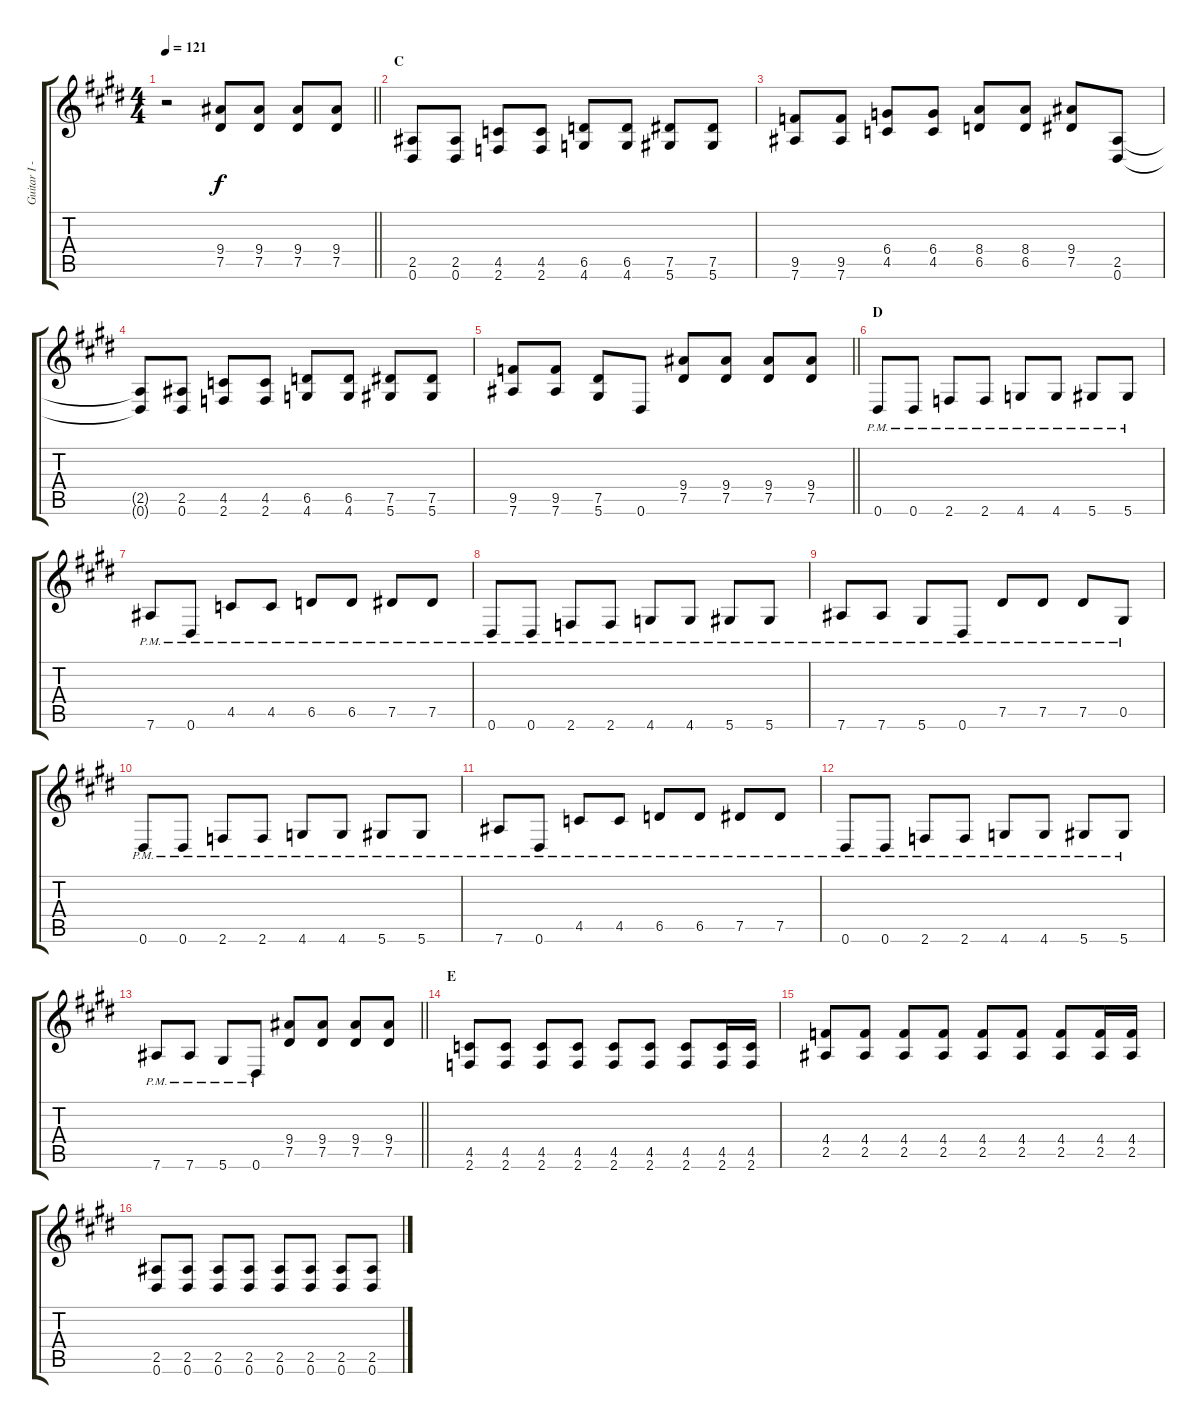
\track ("Guitar I - Gotoh Masafumi" "Guitar I -") {instrument overdrivenguitar}
\staff {score tabs}
\tuning (Eb4 Bb3 Gb3 Db3 Ab2 Eb2) {hide}
\ts (4 4)
\tempo 121
\clef g2
\barLineRight lightlight
\ks e
r.2{dy f} (9.4 7.5).8 (9.4 7.5).8 (9.4 7.5).8 (9.4 7.5).8 |
\section ("" "C")
(2.5 0.6).8 (2.5 0.6).8 (4.5 2.6).8 (4.5 2.6).8 (6.5 4.6).8 (6.5 4.6).8 (7.5 5.6).8 (7.5 5.6).8 |
(9.5 7.6).8 (9.5 7.6).8 (6.4 4.5).8 (6.4 4.5).8 (8.4 6.5).8 (8.4 6.5).8 (9.4 7.5).8 (2.5 0.6).8 |
(2.5{t} 0.6{t}).8 (2.5 0.6).8 (4.5 2.6).8 (4.5 2.6).8 (6.5 4.6).8 (6.5 4.6).8 (7.5 5.6).8 (7.5 5.6).8 |
\barLineRight lightlight
(9.5 7.6).8 (9.5 7.6).8 (7.5 5.6).8 0.6.8 (9.4 7.5).8 (9.4 7.5).8 (9.4 7.5).8 (9.4 7.5).8 |
\section ("" "D")
0.6{pm}.8 0.6{pm}.8 2.6{pm}.8 2.6{pm}.8 4.6{pm}.8 4.6{pm}.8 5.6{pm}.8 5.6{pm}.8 |
7.6{pm}.8 0.6{pm}.8 4.5{pm}.8 4.5{pm}.8 6.5{pm}.8 6.5{pm}.8 7.5{pm}.8 7.5{pm}.8 |
0.6{pm}.8 0.6{pm}.8 2.6{pm}.8 2.6{pm}.8 4.6{pm}.8 4.6{pm}.8 5.6{pm}.8 5.6{pm}.8 |
7.6{pm}.8 7.6{pm}.8 5.6{pm}.8 0.6{pm}.8 7.5{pm}.8 7.5{pm}.8 7.5{pm}.8 0.5{pm}.8 |
0.6{pm}.8 0.6{pm}.8 2.6{pm}.8 2.6{pm}.8 4.6{pm}.8 4.6{pm}.8 5.6{pm}.8 5.6{pm}.8 |
7.6{pm}.8 0.6{pm}.8 4.5{pm}.8 4.5{pm}.8 6.5{pm}.8 6.5{pm}.8 7.5{pm}.8 7.5{pm}.8 |
0.6{pm}.8 0.6{pm}.8 2.6{pm}.8 2.6{pm}.8 4.6{pm}.8 4.6{pm}.8 5.6{pm}.8 5.6{pm}.8 |
\barLineRight lightlight
7.6{pm}.8 7.6{pm}.8 5.6{pm}.8 0.6{pm}.8 (9.4 7.5).8 (9.4 7.5).8 (9.4 7.5).8 (9.4 7.5).8 |
\section ("" "E")
(4.5 2.6).8 (4.5 2.6).8 (4.5 2.6).8 (4.5 2.6).8 (4.5 2.6).8 (4.5 2.6).8 (4.5 2.6).8 (4.5 2.6).16 (4.5 2.6).16 |
(4.4 2.5).8 (4.4 2.5).8 (4.4 2.5).8 (4.4 2.5).8 (4.4 2.5).8 (4.4 2.5).8 (4.4 2.5).8 (4.4 2.5).16 (4.4 2.5).16 |
(2.5 0.6).8 (2.5 0.6).8 (2.5 0.6).8 (2.5 0.6).8 (2.5 0.6).8 (2.5 0.6).8 (2.5 0.6).8 (2.5 0.6).8
